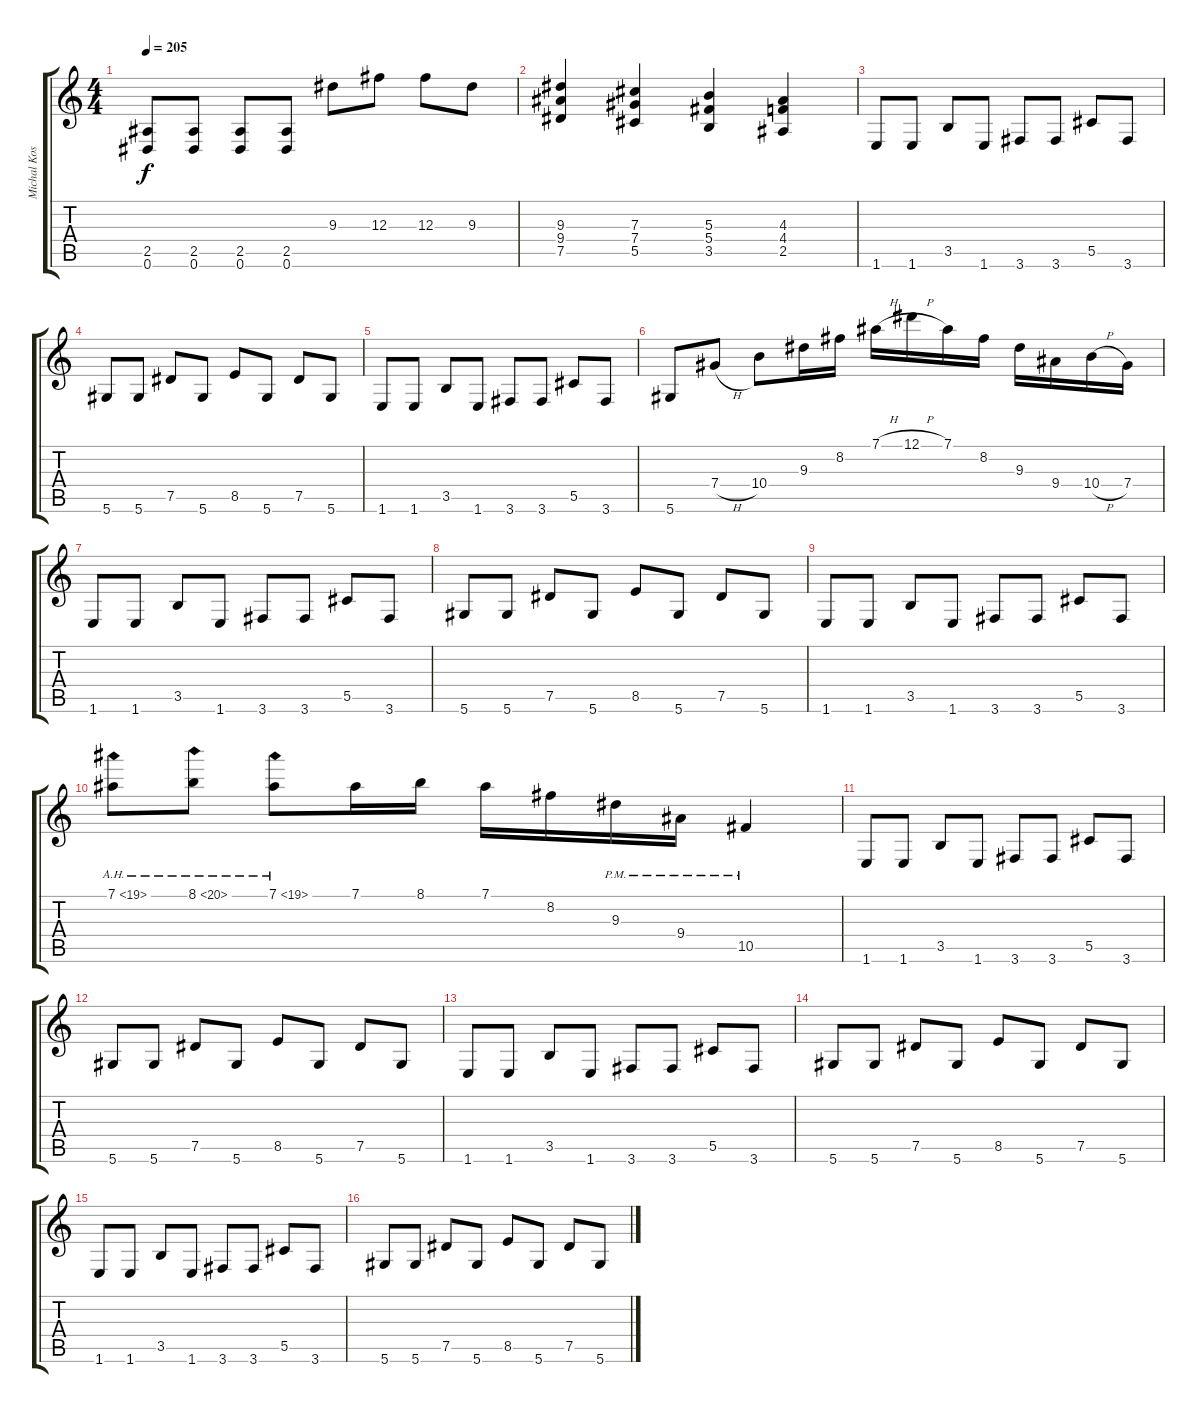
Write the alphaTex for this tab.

\track ("Michal Kostrzynski" "Michal Kos") {instrument distortionguitar}
\staff {score tabs}
\tuning (Eb4 Bb3 Gb3 Db3 Ab2 Eb2) {hide}
\ts (4 4)
\tempo 205
\clef g2
\ks c
(2.5 0.6).8{dy f} (2.5 0.6).8 (2.5 0.6).8 (2.5 0.6).8 9.3.8 12.3.8 12.3.8 9.3.8 |
(9.3 9.4 7.5).4 (7.3 7.4 5.5).4 (5.3 5.4 3.5).4 (4.3 4.4 2.5).4 |
1.6.8 1.6.8 3.5.8 1.6.8 3.6.8 3.6.8 5.5.8 3.6.8 |
5.6.8 5.6.8 7.5.8 5.6.8 8.5.8 5.6.8 7.5.8 5.6.8 |
1.6.8 1.6.8 3.5.8 1.6.8 3.6.8 3.6.8 5.5.8 3.6.8 |
5.6.8 7.4{h}.8 10.4.8 9.3.16 8.2.16 7.1{h}.16 12.1{h}.16 7.1.16 8.2.16 9.3.16 9.4.16 10.4{h}.16 7.4.16 |
1.6.8 1.6.8 3.5.8 1.6.8 3.6.8 3.6.8 5.5.8 3.6.8 |
5.6.8 5.6.8 7.5.8 5.6.8 8.5.8 5.6.8 7.5.8 5.6.8 |
1.6.8 1.6.8 3.5.8 1.6.8 3.6.8 3.6.8 5.5.8 3.6.8 |
7.1{ah 12}.8 8.1{ah 12}.8 7.1{ah 12}.8 7.1.16 8.1.16 7.1.16 8.2.16 9.3{pm}.16 9.4{pm}.16 10.5{pm}.4 |
1.6.8 1.6.8 3.5.8 1.6.8 3.6.8 3.6.8 5.5.8 3.6.8 |
5.6.8 5.6.8 7.5.8 5.6.8 8.5.8 5.6.8 7.5.8 5.6.8 |
1.6.8 1.6.8 3.5.8 1.6.8 3.6.8 3.6.8 5.5.8 3.6.8 |
5.6.8 5.6.8 7.5.8 5.6.8 8.5.8 5.6.8 7.5.8 5.6.8 |
1.6.8 1.6.8 3.5.8 1.6.8 3.6.8 3.6.8 5.5.8 3.6.8 |
5.6.8 5.6.8 7.5.8 5.6.8 8.5.8 5.6.8 7.5.8 5.6.8
